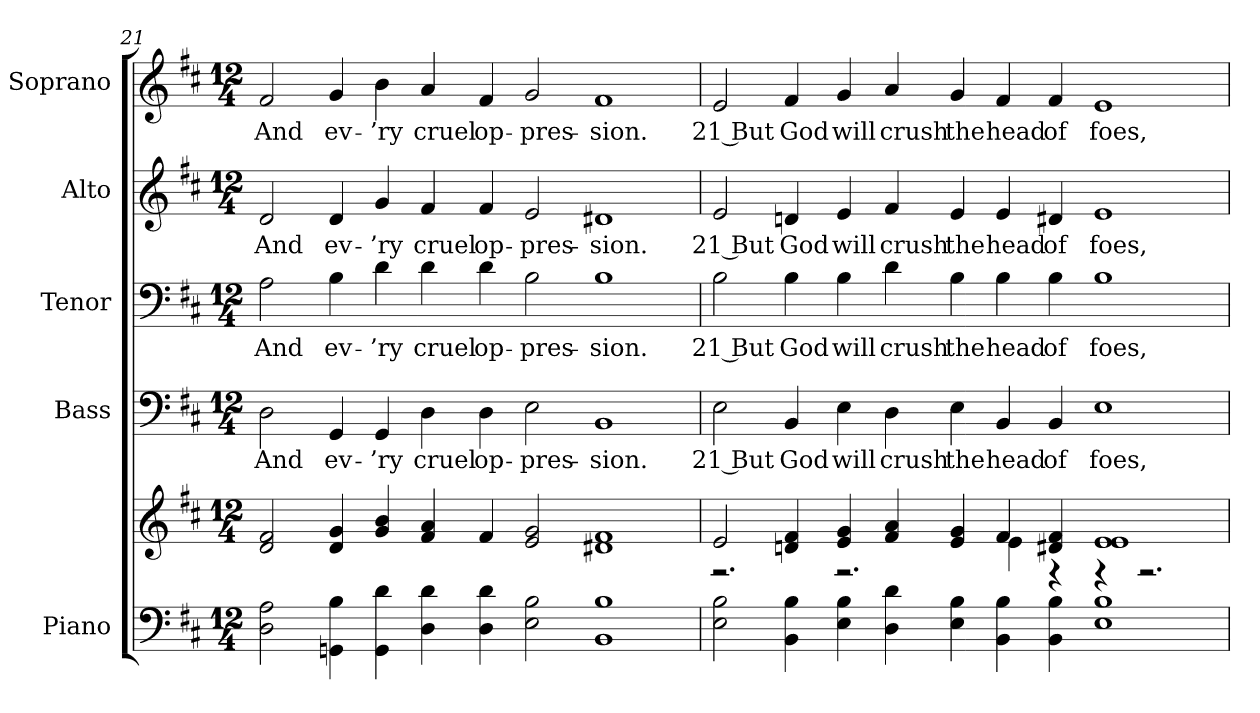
**kern	**kern	**kern	**text	**kern	**text	**kern	**text	**kern	**text
*part5	*part5	*part4	*part4	*part3	*part3	*part2	*part2	*part1	*part1
*staff6	*staff5	*staff4	*staff4	*staff3	*staff3	*staff2	*staff2	*staff1	*staff1
*I"Piano	*	*I"Bass	*	*I"Tenor	*	*I"Alto	*	*I"Soprano	*
*I'Pno.	*	*I'B.	*	*I'T.	*	*I'A.	*	*I'S.	*
!!LO:PB:g=z
*clefF4	*clefG2	*clefF4	*	*clefF4	*	*clefG2	*	*clefG2	*
*k[f#c#]	*k[f#c#]	*k[f#c#]	*	*k[f#c#]	*	*k[f#c#]	*	*k[f#c#]	*
*D:	*D:	*D:	*	*D:	*	*D:	*	*D:	*
*M12/4	*M12/4	*M12/4	*	*M12/4	*	*M12/4	*	*M12/4	*
=21	=21	=21	=21	=21	=21	=21	=21	=21	=21
!	!	!	!LO:LY:b:color=#000000	!	!	!	!	!	!
!	!	!	!	!	!LO:LY:b:color=#000000	!	!	!	!
!	!	!	!	!	!	!	!LO:LY:b:color=#000000	!	!
!	!	!	!	!	!	!	!	!	!LO:LY:b:color=#000000
2Di\ 2Ai	2di/ 2f#i	2Di\	And	2Ai\	And	2di/	And	2f#i/	And
!	!	!	!LO:LY:b:color=#000000	!	!	!	!	!	!
!	!	!	!	!	!LO:LY:b:color=#000000	!	!	!	!
!	!	!	!	!	!	!	!LO:LY:b:color=#000000	!	!
!	!	!	!	!	!	!	!	!	!LO:LY:b:color=#000000
4GGni\ 4Bi	4di/ 4gi	4GGi/	ev-	4Bi\	ev-	4di/	ev-	4gi/	ev-
!	!	!	!LO:LY:b:color=#000000	!	!	!	!	!	!
!	!	!	!	!	!LO:LY:b:color=#000000	!	!	!	!
!	!	!	!	!	!	!	!LO:LY:b:color=#000000	!	!
!	!	!	!	!	!	!	!	!	!LO:LY:b:color=#000000
4GGi\ 4di	4gi/ 4bi	4GGi/	-’ry	4di\	-’ry	4gi/	-’ry	4bi\	-’ry
!	!	!	!LO:LY:b:color=#000000	!	!	!	!	!	!
!	!	!	!	!	!LO:LY:b:color=#000000	!	!	!	!
!	!	!	!	!	!	!	!LO:LY:b:color=#000000	!	!
!	!	!	!	!	!	!	!	!	!LO:LY:b:color=#000000
4Di\ 4di	4f#i/ 4ai	4Di\	cruel	4di\	cruel	4f#i/	cruel	4ai/	cruel
!	!	!	!LO:LY:b:color=#000000	!	!	!	!	!	!
!	!	!	!	!	!LO:LY:b:color=#000000	!	!	!	!
!	!	!	!	!	!	!	!LO:LY:b:color=#000000	!	!
!	!	!	!	!	!	!	!	!	!LO:LY:b:color=#000000
4Di\ 4di	4f#i/	4Di\	op-	4di\	op-	4f#i/	op-	4f#i/	op-
!	!	!	!LO:LY:b:color=#000000	!	!	!	!	!	!
!	!	!	!	!	!LO:LY:b:color=#000000	!	!	!	!
!	!	!	!	!	!	!	!LO:LY:b:color=#000000	!	!
!	!	!	!	!	!	!	!	!	!LO:LY:b:color=#000000
2Ei\ 2Bi	2ei/ 2gi	2Ei\	-pres-	2Bi\	-pres-	2ei/	-pres-	2gi/	-pres-
!	!	!	!LO:LY:b:color=#000000	!	!	!	!	!	!
!	!	!	!	!	!LO:LY:b:color=#000000	!	!	!	!
!	!	!	!	!	!	!	!LO:LY:b:color=#000000	!	!
!	!	!	!	!	!	!	!	!	!LO:LY:b:color=#000000
1BBi 1Bi	1d#Xi 1f#i	1BBi	-sion.	1Bi	-sion.	1d#Xi	-sion.	1f#i	-sion.
=22	=22	=22	=22	=22	=22	=22	=22	=22	=22
*	*^	*	*	*	*	*	*	*	*
!	!	!	!	!LO:LY:b:color=#000000	!	!	!	!	!	!
!	!	!	!	!	!	!LO:LY:b:color=#000000	!	!	!	!
!	!	!	!	!	!	!	!	!LO:LY:b:color=#000000	!	!
!	!	!	!	!	!	!	!	!	!	!LO:LY:b:color=#000000
2Ei\ 2Bi	2ei/	2.r	2Ei\	21 But	2Bi\	21 But	2ei/	21 But	2ei/	21 But
!	!	!	!	!LO:LY:b:color=#000000	!	!	!	!	!	!
!	!	!	!	!	!	!LO:LY:b:color=#000000	!	!	!	!
!	!	!	!	!	!	!	!	!LO:LY:b:color=#000000	!	!
!	!	!	!	!	!	!	!	!	!	!LO:LY:b:color=#000000
4BBi\ 4Bi	4dni/ 4f#i	.	4BBi/	God	4Bi\	God	4dni/	God	4f#i/	God
!	!	!	!	!LO:LY:b:color=#000000	!	!	!	!	!	!
!	!	!	!	!	!	!LO:LY:b:color=#000000	!	!	!	!
!	!	!	!	!	!	!	!	!LO:LY:b:color=#000000	!	!
!	!	!	!	!	!	!	!	!	!	!LO:LY:b:color=#000000
4Ei\ 4Bi	4ei/ 4gi	2.r	4Ei\	will	4Bi\	will	4ei/	will	4gi/	will
!	!	!	!	!LO:LY:b:color=#000000	!	!	!	!	!	!
!	!	!	!	!	!	!LO:LY:b:color=#000000	!	!	!	!
!	!	!	!	!	!	!	!	!LO:LY:b:color=#000000	!	!
!	!	!	!	!	!	!	!	!	!	!LO:LY:b:color=#000000
4Di\ 4di	4f#i/ 4ai	.	4Di\	crush	4di\	crush	4f#i/	crush	4ai/	crush
!	!	!	!	!LO:LY:b:color=#000000	!	!	!	!	!	!
!	!	!	!	!	!	!LO:LY:b:color=#000000	!	!	!	!
!	!	!	!	!	!	!	!	!LO:LY:b:color=#000000	!	!
!	!	!	!	!	!	!	!	!	!	!LO:LY:b:color=#000000
4Ei\ 4Bi	4ei/ 4gi	.	4Ei\	the	4Bi\	the	4ei/	the	4gi/	the
!	!	!	!	!LO:LY:b:color=#000000	!	!	!	!	!	!
!	!	!	!	!	!	!LO:LY:b:color=#000000	!	!	!	!
!	!	!	!	!	!	!	!	!LO:LY:b:color=#000000	!	!
!	!	!	!	!	!	!	!	!	!	!LO:LY:b:color=#000000
4BBi\ 4Bi	4f#i/	4ei\	4BBi/	head	4Bi\	head	4ei/	head	4f#i/	head
!	!	!	!	!LO:LY:b:color=#000000	!	!	!	!	!	!
!	!	!	!	!	!	!LO:LY:b:color=#000000	!	!	!	!
!	!	!	!	!	!	!	!	!LO:LY:b:color=#000000	!	!
!	!	!	!	!	!	!	!	!	!	!LO:LY:b:color=#000000
4BBi\ 4Bi	4d#Xi/ 4f#i	4r	4BBi/	of	4Bi\	of	4d#Xi/	of	4f#i/	of
!	!	!	!	!LO:LY:b:color=#000000	!	!	!	!	!	!
!	!	!	!	!	!	!LO:LY:b:color=#000000	!	!	!	!
!	!	!	!	!	!	!	!	!LO:LY:b:color=#000000	!	!
!	!	!	!	!	!	!	!	!	!	!LO:LY:b:color=#000000
1Ei 1Bi	1ei 1ei	4r	1Ei	foes,	1Bi	foes,	1ei	foes,	1ei	foes,
.	.	2.r	.	.	.	.	.	.	.	.
*	*v	*v	*	*	*	*	*	*	*	*
=	=	=	=	=	=	=	=	=	=
*-	*-	*-	*-	*-	*-	*-	*-	*-	*-
